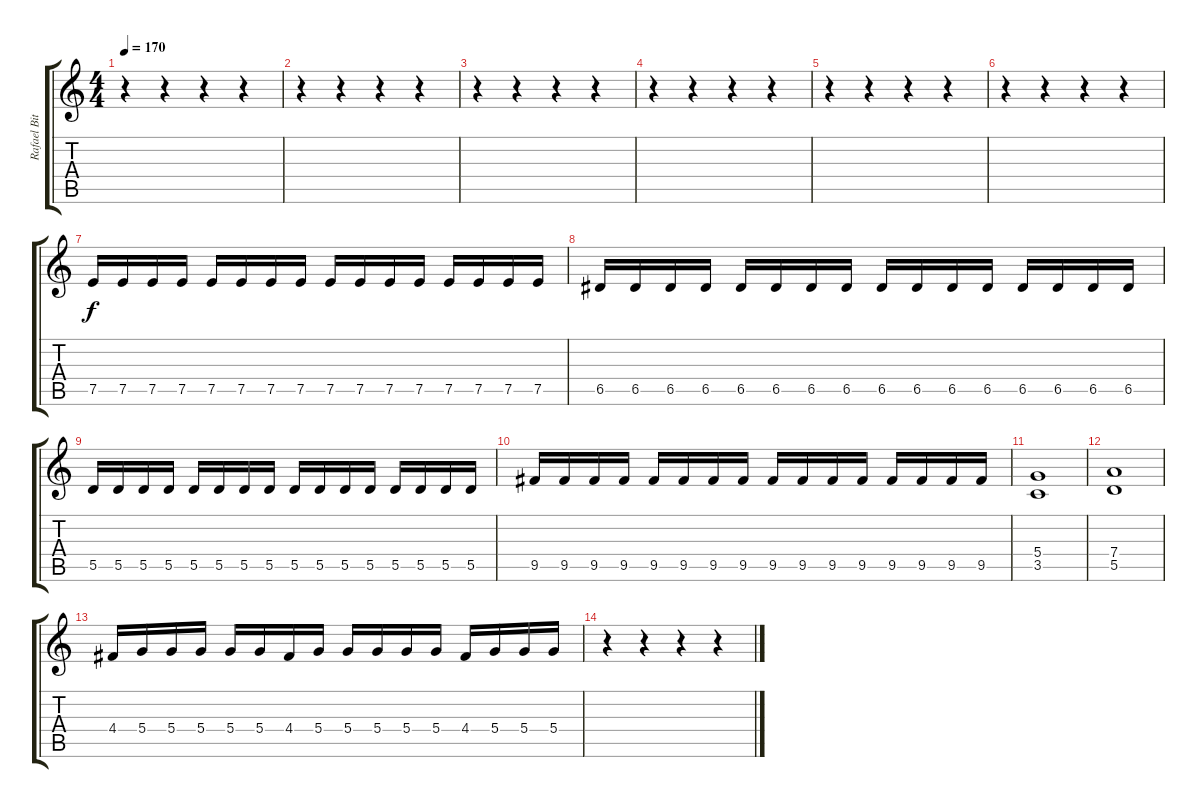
\track ("Rafael Bittencourt" "Rafael Bit") {instrument distortionguitar}
\staff {score tabs}
\tuning (E4 B3 G3 D3 A2 E2) {hide}
\ts (4 4)
\tempo 170
\clef g2
\ks c
r.4{dy f} r.4 r.4 r.4 |
r.4 r.4 r.4 r.4 |
r.4 r.4 r.4 r.4 |
r.4 r.4 r.4 r.4 |
r.4 r.4 r.4 r.4 |
r.4 r.4 r.4 r.4 |
7.5.16 7.5.16 7.5.16 7.5.16 7.5.16 7.5.16 7.5.16 7.5.16 7.5.16 7.5.16 7.5.16 7.5.16 7.5.16 7.5.16 7.5.16 7.5.16 |
6.5.16 6.5.16 6.5.16 6.5.16 6.5.16 6.5.16 6.5.16 6.5.16 6.5.16 6.5.16 6.5.16 6.5.16 6.5.16 6.5.16 6.5.16 6.5.16 |
5.5.16 5.5.16 5.5.16 5.5.16 5.5.16 5.5.16 5.5.16 5.5.16 5.5.16 5.5.16 5.5.16 5.5.16 5.5.16 5.5.16 5.5.16 5.5.16 |
9.5.16 9.5.16 9.5.16 9.5.16 9.5.16 9.5.16 9.5.16 9.5.16 9.5.16 9.5.16 9.5.16 9.5.16 9.5.16 9.5.16 9.5.16 9.5.16 |
(5.4 3.5).1 |
(7.4 5.5).1 |
4.4.16 5.4.16 5.4.16 5.4.16 5.4.16 5.4.16 4.4.16 5.4.16 5.4.16 5.4.16 5.4.16 5.4.16 4.4.16 5.4.16 5.4.16 5.4.16 |
r.4 r.4 r.4 r.4
